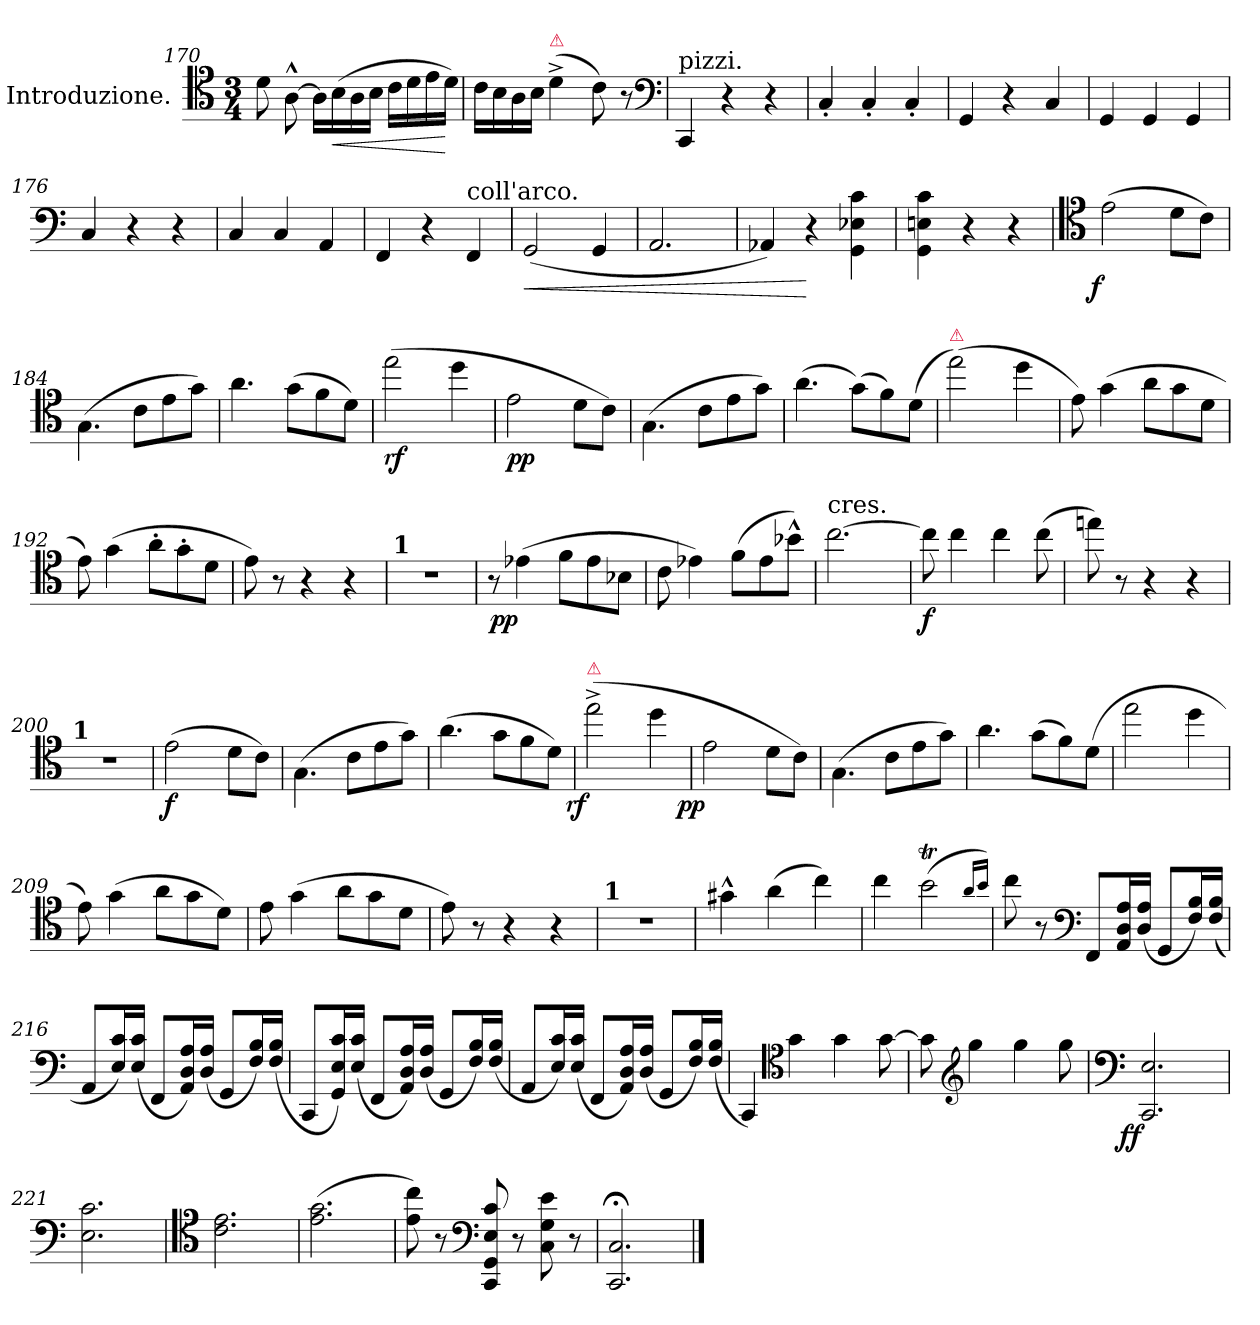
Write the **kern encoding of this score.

**kern	**dynam
*part1	*part1
*staff1	*staff1
*I"Introduzione.	*
*clefC4	*
*k[]	*
*M3/4	*
=170	=170
8d	.
[8A^^>	.
16ALL]	.
!	!LO:HP:b
(>16B	<
16A	.
16BJJ	.
16cLL	.
16d	.
16e	.
16dJJ)	[
=171	=171
16cLL	.
16B	.
16A	.
16BJJ	.
!LO:TX:a:color=crimson:t=⚠	!
(>4d^<	.
8c)	.
8r	.
*clefF4	*
=172	=172
!LO:TX:a:t=pizzi.	!
4CC	.
4r	.
4r	.
=173	=173
4C'<	.
4C'<	.
4C'<	.
=174	=174
4GG	.
4r	.
4C	.
=175	=175
4GG	.
4GG	.
4GG	.
=176	=176
4C	.
4r	.
4r	.
=177	=177
4C	.
4C	.
4AA	.
=178	=178
4FF	.
4r	.
!LO:TX:a:t=coll'arco.	!
4FF	.
=179	=179
!	!LO:HP:b
(<2GG	<
4GG	.
=180	=180
2.AA	.
=181	=181
4AA-X)	.
4r	[
4GG 4E-X 4c	.
=182	=182
4GG 4En 4c	.
4r	.
4r	.
=183	=183
*clefC4	*
!	!LO:DY:rj
(>2e	f
8dL	.
8cJ)	.
=184	=184
(>4.G\	.
8cL	.
8e	.
8gJ)	.
=185	=185
4.a	.
(>8gL	.
8f	.
8dJ)	.
=186	=186
(>2ee	rf
4dd	.
=187	=187
2e	pp
8dL	.
8cJ)	.
=188	=188
(>4.G\	.
8cL	.
8e	.
8gJ)	.
=189	=189
(>4.a	.
(>8gL)	.
8f)	.
(>8dJ	.
=190	=190
!LO:TX:a:color=crimson:t=⚠	!
(>2ee)	.
4dd	.
=191	=191
8e)	.
(>4g	.
8aL	.
8g	.
8dJ	.
=192	=192
8e)	.
(>4g	.
8a'>L	.
8g'>	.
8dJ	.
=193	=193
8e)	.
8r	.
4r	.
4r	.
=194	=194
!LO:TX:a:B:t=1	!
2.r	.
=195	=195
8r	.
!	!LO:DY:rj
(>4e-X	pp
8fL	.
8e-	.
8B-XJ	.
=196	=196
8c	.
4e-X)	.
(>8fL	.
8e-	.
8b-X^^>J)	.
=197	=197
!LO:TX:t=cres.	!
[2.cc	.
=198	=198
8cc]	f
4cc	.
4cc	.
(>8cc	.
=199	=199
8een)	.
8r	.
4r	.
4r	.
=200	=200
!LO:TX:a:B:t=1	!
2.r	.
=201	=201
(>2e	f
8dL	.
8cJ)	.
=202	=202
(>4.G\	.
8cL	.
8e	.
8gJ)	.
=203	=203
(>4.a	.
8gL	.
8f	.
8dJ)	.
=204	=204
!LO:TX:a:color=crimson:t=⚠	!
!	!LO:DY:rj
(>2ee^<	rf
4dd	.
=205	=205
!	!LO:DY:rj
2e	pp
8dL	.
8cJ)	.
=206	=206
(>4.G\	.
8cL	.
8e	.
8gJ)	.
=207	=207
4.a	.
(>8gL	.
8f)	.
(>8dJ	.
=208	=208
2ee	.
4dd	.
=209	=209
8e)	.
(>4g	.
8aL	.
8g	.
8dJ)	.
=210	=210
8e	.
(>4g	.
8aL	.
8g	.
8dJ	.
=211	=211
8e)	.
8r	.
4r	.
4r	.
=212	=212
!LO:TX:a:B:t=1	!
2.r	.
=213	=213
4g#X^^>	.
(>4a	.
4cc)	.
=214	=214
4cc	.
(<2bt	.
16qqaLL	.
16qqbJJ)	.
=215	=215
8cc	.
8r	.
*clefF4	*
8FFL	.
16AA 16D 16AL	.
(<16D 16AJJ	.
8GG/L	.
16F 16BL)	.
(<16F 16BJJ	.
=216	=216
8AA/L	.
16E 16cL)	.
(<16E 16cJJ	.
8FFL	.
16AA 16D 16AL)	.
(<16D 16AJJ	.
8GG/L	.
16F 16BL)	.
(<16F 16BJJ	.
=217	=217
8CCL	.
16GG 16E 16cL)	.
(<16E 16cJJ	.
8FFL	.
16AA 16D 16AL)	.
(<16D 16AJJ	.
8GG/L	.
16F 16BL)	.
(<16F 16BJJ	.
=218	=218
8AA/L	.
16E 16cL)	.
(<16E 16cJJ	.
8FFL	.
16AA 16D 16AL)	.
(<16D 16AJJ	.
8GG/L	.
16F 16BL)	.
(<16F 16BJJ	.
=	=
4CC)	.
*clefC4	*
4g	.
4g	.
[8g	.
=219	=219
8g]	.
*clefG2	*
4gg	.
4gg	.
8gg	.
=220	=220
*clefF4	*
!	!LO:DY:rj
2.CC 2.E	ff
=221	=221
2.E 2.c	.
=222	=222
*clefC4	*
2.c 2.e	.
=223	=223
(>2.e 2.g	.
=224	=224
8e 8cc)	.
8r	.
*clefF4	*
8CC 8GG 8E 8c	.
8r	.
8C 8G 8e	.
8r	.
=225	=225
2.CC;< 2.C;<	.
==	==
*-	*-
